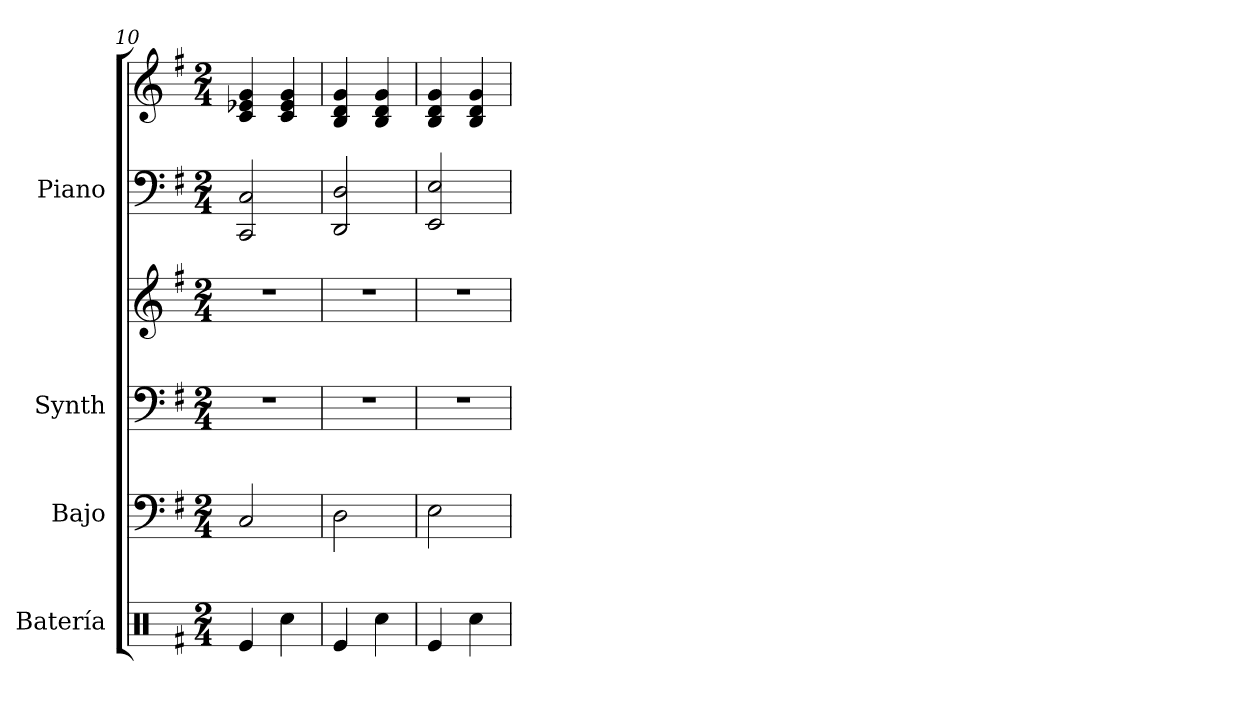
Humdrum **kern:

**kern	**kern	**kern	**kern	**kern	**kern
*part4	*part3	*part2	*part2	*part1	*part1
*staff6	*staff5	*staff4	*staff3	*staff2	*staff1
*I"Batería	*I"Bajo	*I"Synth	*	*I"Piano	*
*	*	*	*	*I'Pno	*
*clefX	*clefF4	*clefF4	*clefG2	*clefF4	*clefG2
*	*ITrd7c12	*	*	*	*
*k[f#]	*k[f#]	*k[f#]	*k[f#]	*k[f#]	*k[f#]
*G:	*G:	*G:	*G:	*G:	*G:
*M2/4	*M2/4	*M2/4	*M2/4	*M2/4	*M2/4
=10	=10	=10	=10	=10	=10
4Re/	2CC/	2r	2r	2CC/ 2C/	4c/ 4e-X/ 4g/
4Rcc\	.	.	.	.	4c/ 4e-/ 4g/
=11	=11	=11	=11	=11	=11
4Re/	2DD\	2r	2r	2DD/ 2D/	4B/ 4d/ 4g/
4Rcc\	.	.	.	.	4B/ 4d/ 4g/
=12	=12	=12	=12	=12	=12
4Re/	2EE\	2r	2r	2EE/ 2E/	4B/ 4d/ 4g/
4Rcc\	.	.	.	.	4B/ 4d/ 4g/
=	=	=	=	=	=
*-	*-	*-	*-	*-	*-
